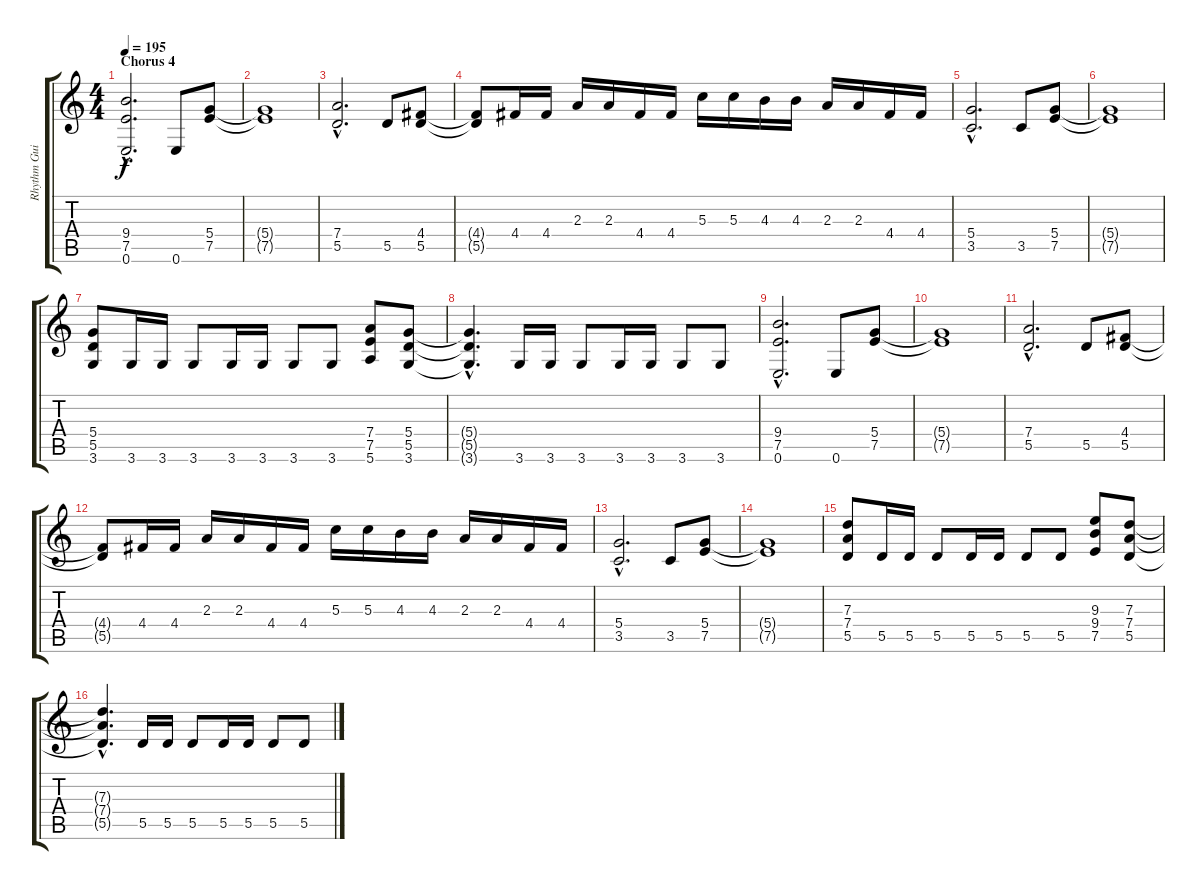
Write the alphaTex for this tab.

\track ("Rhythm Guitar 2" "Rhythm Gui") {instrument overdrivenguitar}
\staff {score tabs}
\tuning (E4 B3 G3 D3 A2 E2) {hide}
\ts (4 4)
\section ("" "Chorus 4")
\tempo 195
\clef g2
\ks c
(9.4{hac} 7.5{hac} 0.6{hac}).2{d dy f} 0.6.8 (5.4 7.5).8 |
(5.4{t} 7.5{t}).1 |
(7.4{hac} 5.5{hac}).2{d} 5.5.8 (4.4 5.5).8 |
(4.4{t} 5.5{t}).8 4.4.16 4.4.16 2.3.16 2.3.16 4.4.16 4.4.16 5.3.16 5.3.16 4.3.16 4.3.16 2.3.16 2.3.16 4.4.16 4.4.16 |
(5.4{hac} 3.5{hac}).2{d} 3.5.8 (5.4 7.5).8 |
(5.4{t} 7.5{t}).1 |
(5.4 5.5 3.6).8 3.6.16 3.6.16 3.6.8 3.6.16 3.6.16 3.6.8 3.6.8 (7.4 7.5 5.6).8 (5.4 5.5 3.6).8 |
(5.4{hac t} 5.5{hac t} 3.6{hac t}).4{d} 3.6.16 3.6.16 3.6.8 3.6.16 3.6.16 3.6.8 3.6.8 |
(9.4{hac} 7.5{hac} 0.6{hac}).2{d} 0.6.8 (5.4 7.5).8 |
(5.4{t} 7.5{t}).1 |
(7.4{hac} 5.5{hac}).2{d} 5.5.8 (4.4 5.5).8 |
(4.4{t} 5.5{t}).8 4.4.16 4.4.16 2.3.16 2.3.16 4.4.16 4.4.16 5.3.16 5.3.16 4.3.16 4.3.16 2.3.16 2.3.16 4.4.16 4.4.16 |
(5.4{hac} 3.5{hac}).2{d} 3.5.8 (5.4 7.5).8 |
(5.4{t} 7.5{t}).1 |
(7.3 7.4 5.5).8 5.5.16 5.5.16 5.5.8 5.5.16 5.5.16 5.5.8 5.5.8 (9.3 9.4 7.5).8 (7.3 7.4 5.5).8 |
(7.3{hac t} 7.4{hac t} 5.5{hac t}).4{d} 5.5.16 5.5.16 5.5.8 5.5.16 5.5.16 5.5.8 5.5.8
